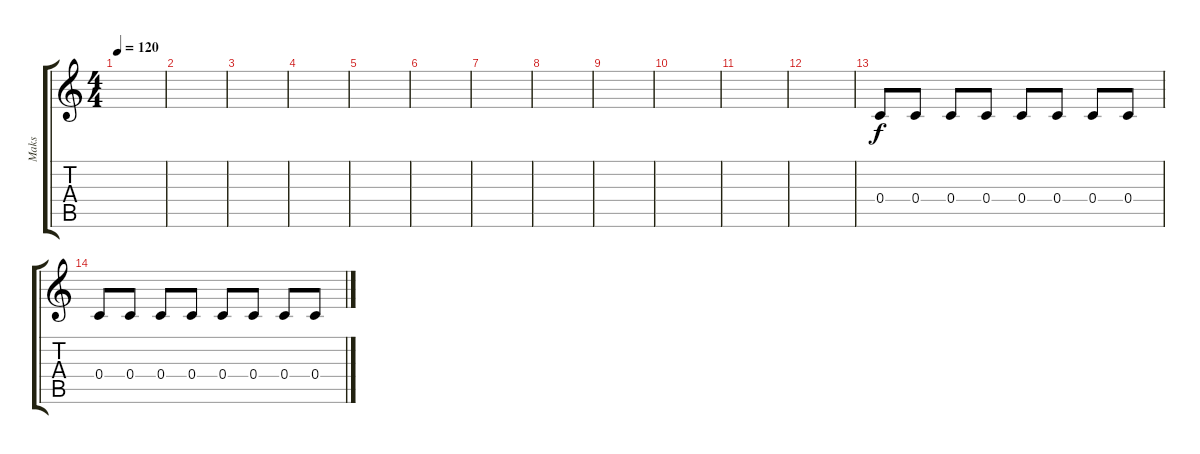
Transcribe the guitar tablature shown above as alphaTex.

\track ("Maks" "Maks") {instrument distortionguitar}
\staff {score tabs}
\tuning (D4 A3 F3 C3 G2 C2) {hide}
\ts (4 4)
\tempo 120
\clef g2
\ks c
|
|
|
|
|
|
|
|
|
|
|
|
0.4.8 0.4.8 0.4.8 0.4.8 0.4.8 0.4.8 0.4.8 0.4.8 |
0.4.8 0.4.8 0.4.8 0.4.8 0.4.8 0.4.8 0.4.8 0.4.8
